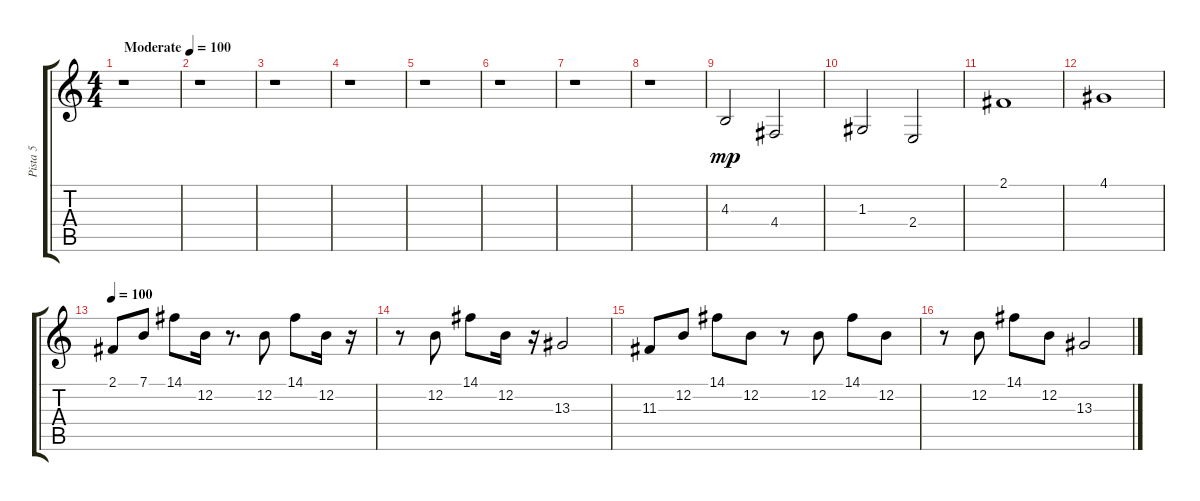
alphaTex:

\track ("Pista 5" "Pista 5") {instrument stringensemble1}
\staff {score tabs}
\tuning (E4 B3 G3 D3 A2 E2) {hide}
\ts (4 4)
\tempo (100 "Moderate")
\clef g2
\ks c
r.1{dy mp instrument stringensemble1} |
r.1 |
r.1 |
r.1 |
r.1 |
r.1 |
r.1 |
r.1 |
4.3.2 4.4.2 |
1.3.2 2.4.2 |
2.1.1 |
4.1.1 |
\tempo 100
2.1.8 7.1.8 14.1.8 12.2.16 r.8{d} 12.2.8 14.1.8 12.2.16 r.16 |
r.8 12.2.8 14.1.8 12.2.16 r.16 13.3.2 |
11.3.8 12.2.8 14.1.8 12.2.8 r.8 12.2.8 14.1.8 12.2.8 |
r.8 12.2.8 14.1.8 12.2.8 13.3.2
